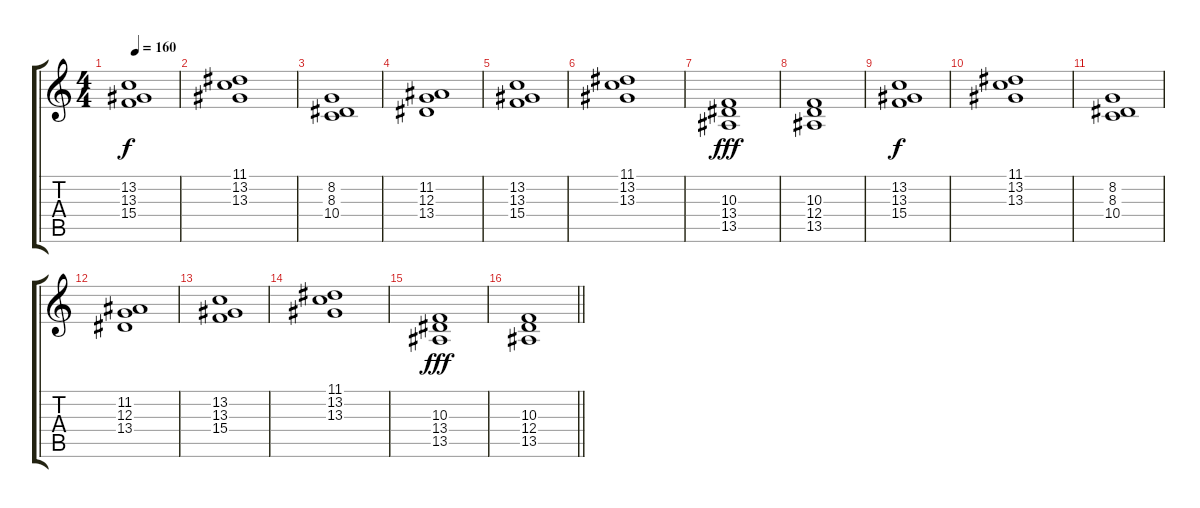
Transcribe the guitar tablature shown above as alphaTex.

\track "" {instrument stringensemble1}
\staff {score tabs}
\tuning (E4 B3 G3 D3 A2 E2) {hide}
\ts (4 4)
\tempo 160
\clef g2
\ks c
(13.2 13.3 15.4).1{dy f volume 11} |
(11.1 13.2 13.3).1 |
(8.2 8.3 10.4).1 |
(11.2 12.3 13.4).1 |
(13.2 13.3 15.4).1 |
(11.1 13.2 13.3).1 |
(10.3 13.4 13.5).1{dy fff} |
(10.3 12.4 13.5).1 |
(13.2 13.3 15.4).1{dy f} |
(11.1 13.2 13.3).1 |
(8.2 8.3 10.4).1 |
(11.2 12.3 13.4).1 |
(13.2 13.3 15.4).1 |
(11.1 13.2 13.3).1 |
(10.3 13.4 13.5).1{dy fff} |
\barLineRight lightlight
(10.3 12.4 13.5).1
